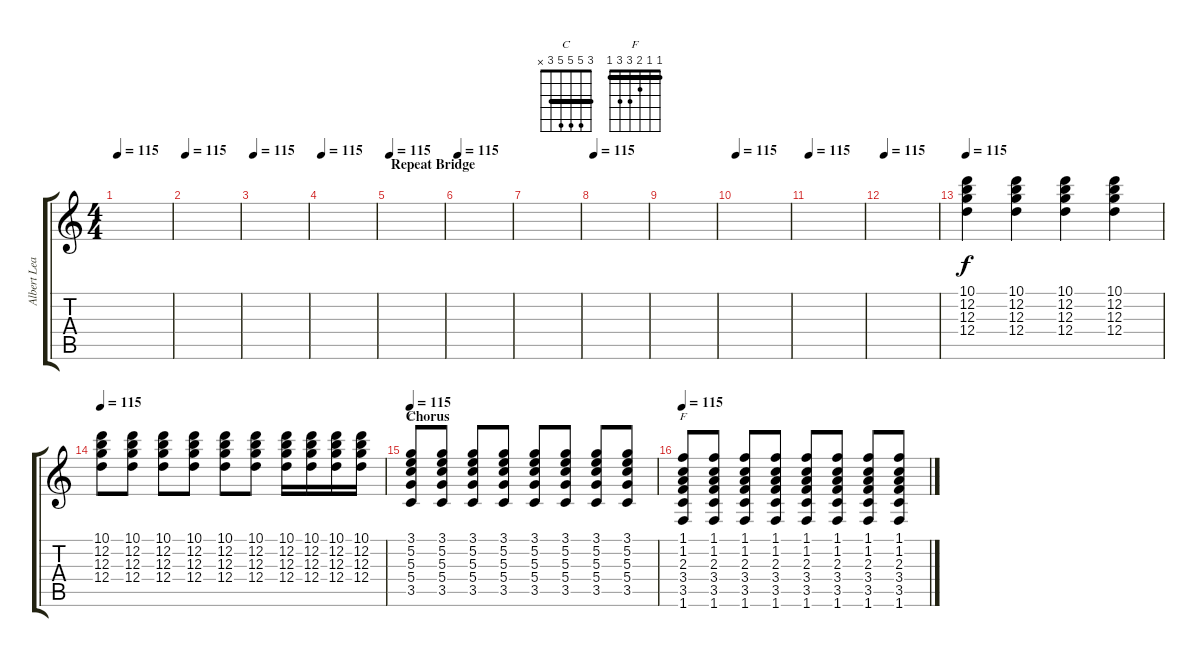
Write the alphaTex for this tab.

\track ("Albert Lead Guitars" "Albert Lea") {instrument distortionguitar}
\staff {score tabs}
\tuning (E4 B3 G3 D3 A2 E2) {hide}
\chord ("C" 3 5 5 5 3 x) {barre 3}
\chord ("F" 1 1 2 3 3 1) {barre 1}
\ts (4 4)
\tempo 115
\clef g2
\ks c
|
\tempo 115
|
\tempo 115
|
\tempo 115
|
\section ("" "Repeat Bridge")
\tempo 115
|
\tempo 115
|
|
\tempo 115
|
|
\tempo 115
|
\tempo 115
|
\tempo 115
|
\tempo 115
(10.1 12.2 12.3 12.4).4 (10.1 12.2 12.3 12.4).4 (10.1 12.2 12.3 12.4).4 (10.1 12.2 12.3 12.4).4 |
\tempo 115
(10.1 12.2 12.3 12.4).8 (10.1 12.2 12.3 12.4).8 (10.1 12.2 12.3 12.4).8 (10.1 12.2 12.3 12.4).8 (10.1 12.2 12.3 12.4).8 (10.1 12.2 12.3 12.4).8 (10.1 12.2 12.3 12.4).16 (10.1 12.2 12.3 12.4).16 (10.1 12.2 12.3 12.4).16 (10.1 12.2 12.3 12.4).16 |
\section ("" "Chorus")
\tempo 115
(3.1 5.2 5.3 5.4 3.5).8{ch "C"} (3.1 5.2 5.3 5.4 3.5).8 (3.1 5.2 5.3 5.4 3.5).8 (3.1 5.2 5.3 5.4 3.5).8 (3.1 5.2 5.3 5.4 3.5).8 (3.1 5.2 5.3 5.4 3.5).8 (3.1 5.2 5.3 5.4 3.5).8 (3.1 5.2 5.3 5.4 3.5).8 |
\tempo 115
(1.1 1.2 2.3 3.4 3.5 1.6).8{ch "F"} (1.1 1.2 2.3 3.4 3.5 1.6).8 (1.1 1.2 2.3 3.4 3.5 1.6).8 (1.1 1.2 2.3 3.4 3.5 1.6).8 (1.1 1.2 2.3 3.4 3.5 1.6).8 (1.1 1.2 2.3 3.4 3.5 1.6).8 (1.1 1.2 2.3 3.4 3.5 1.6).8 (1.1 1.2 2.3 3.4 3.5 1.6).8
